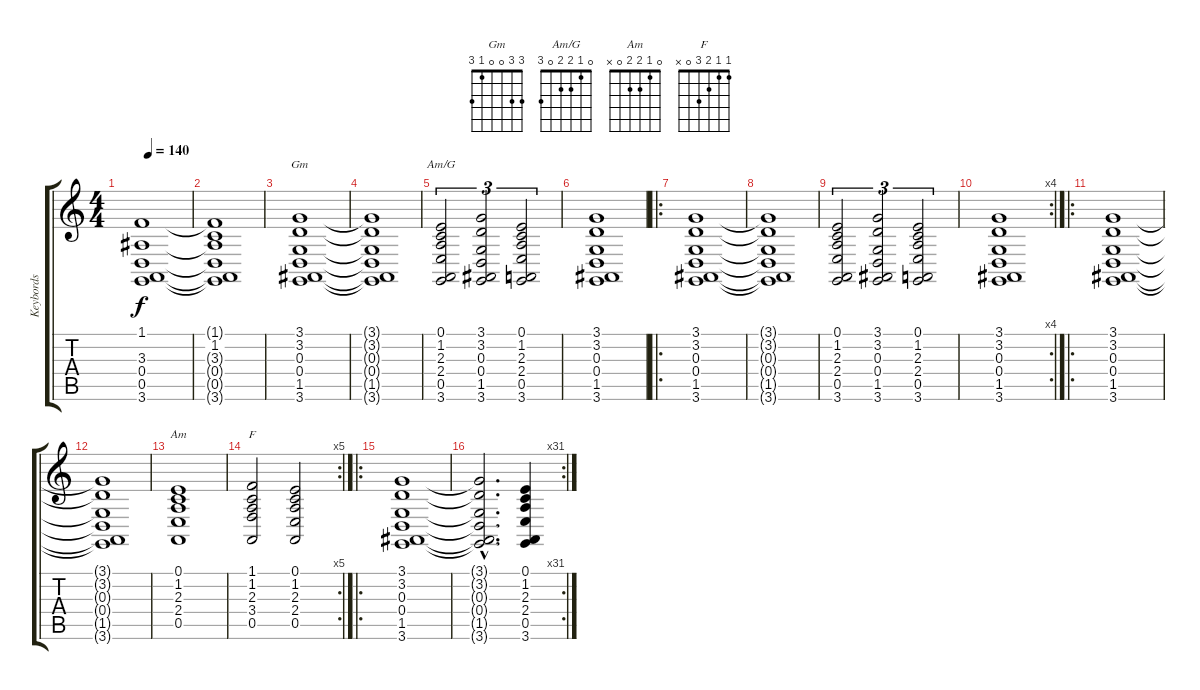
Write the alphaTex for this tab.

\track ("Keybords" "Keybords") {instrument drawbarorgan}
\staff {score tabs}
\tuning (E4 B3 G3 D3 A2 E2) {hide}
\chord ("Gm" 3 3 0 0 1 3)
\chord ("Am/G" 0 1 2 2 0 3)
\chord ("Am" 0 1 2 2 0 x)
\chord ("F" 1 1 2 3 0 x)
\ts (4 4)
\tempo 140
\clef g2
\ks c
(1.1{t} 3.3{t} 0.4{t} 0.5{t} 3.6{t}).1{dy f} |
(1.1{t} 1.2{t} 3.3{t} 0.4{t} 0.5{t} 3.6{t}).1 |
(3.1 3.2 0.3 0.4 1.5 3.6).1{ch "Gm"} |
(3.1{t} 3.2{t} 0.3{t} 0.4{t} 1.5{t} 3.6{t}).1 |
(0.1 1.2 2.3 2.4 0.5 3.6).2{tu (3 2) ch "Am/G"} (3.1 3.2 0.3 0.4 1.5 3.6).2{tu (3 2)} (0.1 1.2 2.3 2.4 0.5 3.6).2{tu (3 2)} |
(3.1 3.2 0.3 0.4 1.5 3.6).1 |
\ro
(3.1 3.2 0.3 0.4 1.5 3.6).1 |
(3.1{t} 3.2{t} 0.3{t} 0.4{t} 1.5{t} 3.6{t}).1 |
(0.1 1.2 2.3 2.4 0.5 3.6).2{tu (3 2)} (3.1 3.2 0.3 0.4 1.5 3.6).2{tu (3 2)} (0.1 1.2 2.3 2.4 0.5 3.6).2{tu (3 2)} |
\rc 4
(3.1 3.2 0.3 0.4 1.5 3.6).1 |
\ro
(3.1 3.2 0.3 0.4 1.5 3.6).1 |
(3.1{t} 3.2{t} 0.3{t} 0.4{t} 1.5{t} 3.6{t}).1 |
(0.1 1.2 2.3 2.4 0.5).1{ch "Am"} |
\rc 5
(1.1 1.2 2.3 3.4 0.5).2{ch "F"} (0.1 1.2 2.3 2.4 0.5).2 |
\ro
(3.1 3.2 0.3 0.4 1.5 3.6).1 |
\rc 31
(3.1{hac t} 3.2{hac t} 0.3{hac t} 0.4{hac t} 1.5{hac t} 3.6{hac t}).2{d} (0.1 1.2 2.3 2.4 0.5 3.6).4
